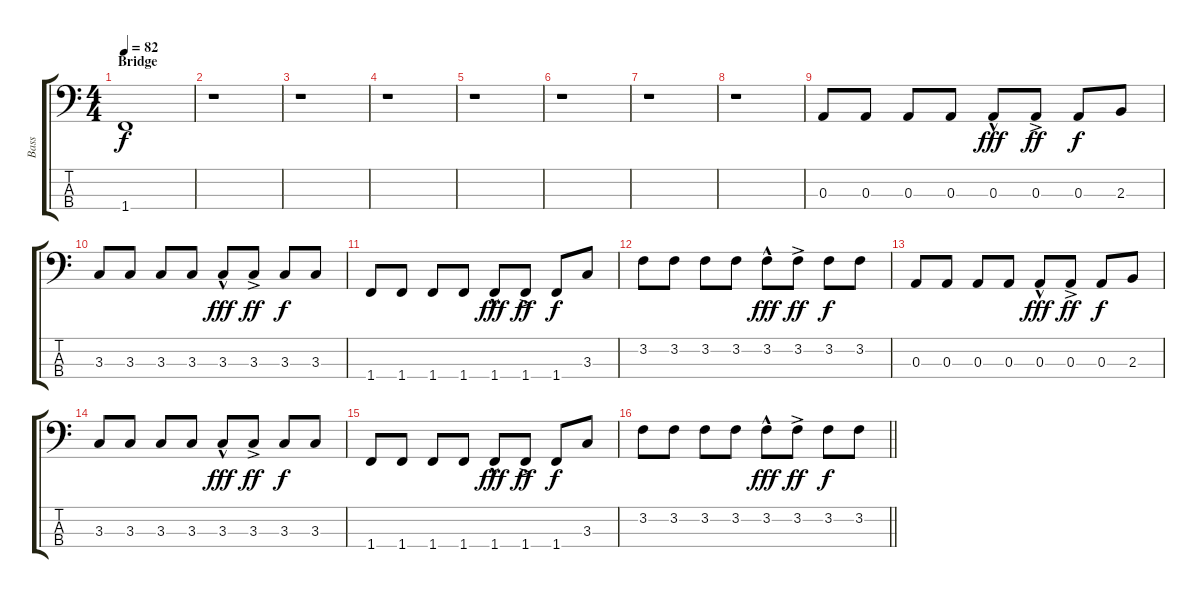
\track ("Bass" "Bass") {instrument electricbassfinger}
\staff {score tabs}
\tuning (G2 D2 A1 E1) {hide}
\ts (4 4)
\section ("" "Bridge")
\tempo 82
\clef f4
\ks c
1.4{t}.1{dy f} |
r.1 |
r.1 |
r.1 |
r.1 |
r.1 |
r.1 |
r.1 |
0.3.8 0.3.8 0.3.8 0.3.8 0.3{hac}.8{dy fff} 0.3{ac}.8{dy ff} 0.3.8{dy f} 2.3.8 |
3.3.8 3.3.8 3.3.8 3.3.8 3.3{hac}.8{dy fff} 3.3{ac}.8{dy ff} 3.3.8{dy f} 3.3.8 |
1.4.8 1.4.8 1.4.8 1.4.8 1.4{hac}.8{dy fff} 1.4{ac}.8{dy ff} 1.4.8{dy f} 3.3.8 |
3.2.8 3.2.8 3.2.8 3.2.8 3.2{hac}.8{dy fff} 3.2{ac}.8{dy ff} 3.2.8{dy f} 3.2.8 |
0.3.8 0.3.8 0.3.8 0.3.8 0.3{hac}.8{dy fff} 0.3{ac}.8{dy ff} 0.3.8{dy f} 2.3.8 |
3.3.8 3.3.8 3.3.8 3.3.8 3.3{hac}.8{dy fff} 3.3{ac}.8{dy ff} 3.3.8{dy f} 3.3.8 |
1.4.8 1.4.8 1.4.8 1.4.8 1.4{hac}.8{dy fff} 1.4{ac}.8{dy ff} 1.4.8{dy f} 3.3.8 |
\barLineRight lightlight
3.2.8 3.2.8 3.2.8 3.2.8 3.2{hac}.8{dy fff} 3.2{ac}.8{dy ff} 3.2.8{dy f} 3.2.8
